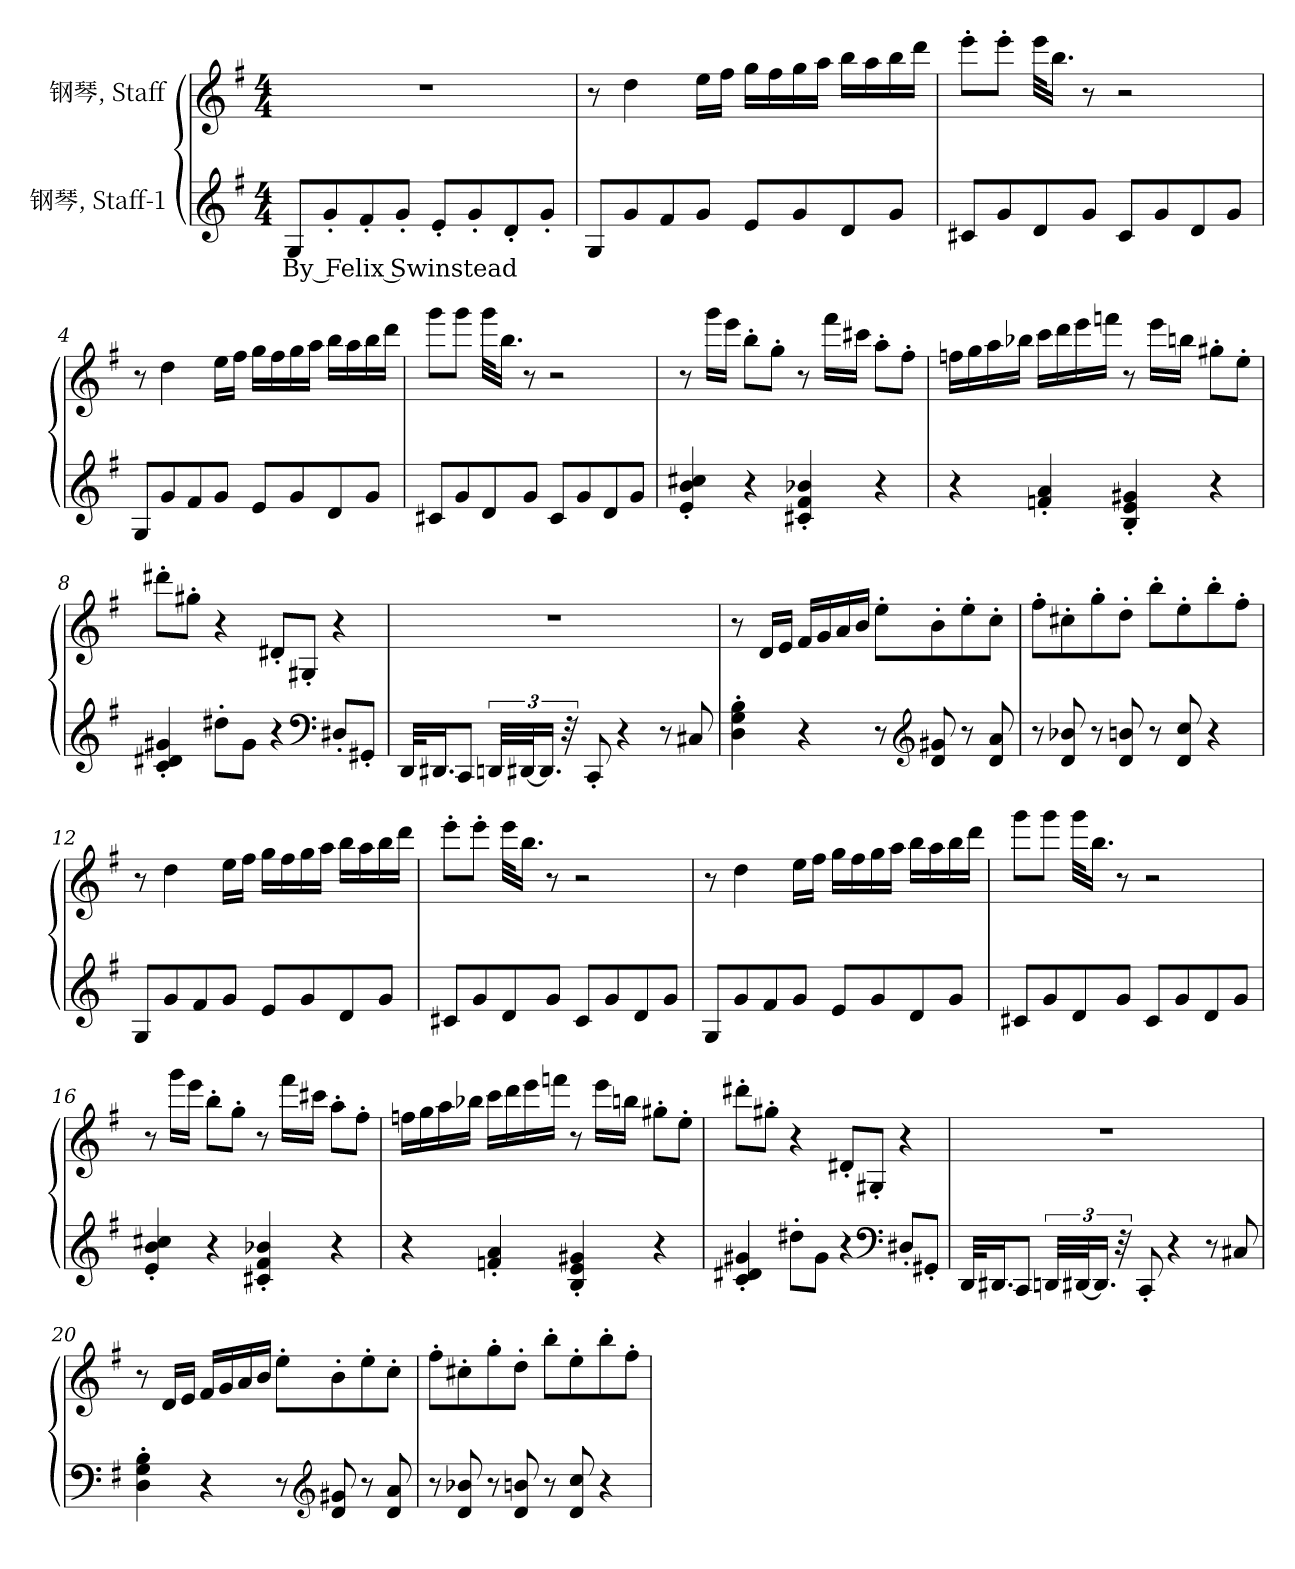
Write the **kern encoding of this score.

**kern	**text	**kern
*part2	*part2	*part1
*staff2	*staff2	*staff1
*I"钢琴, Staff-1	*	*I"钢琴, Staff
*clefG2	*	*clefG2
*k[f#]	*	*k[f#]
*M4/4	*	*M4/4
*MM170	*	*MM170
=1	=1	=1
8G/L	By Felix Swinstead	1r
8g'/	.	.
8f#'/	.	.
8g'/J	.	.
8e'/L	.	.
8g'/	.	.
8d'/	.	.
8g'/J	.	.
=2	=2	=2
8G/L	.	8r
8g/	.	4dd\
8f#/	.	.
8g/J	.	16ee\LL
.	.	16ff#\JJ
8e/L	.	16gg\LL
.	.	16ff#\
8g/	.	16gg\
.	.	16aa\JJ
8d/	.	16bb\LL
.	.	16aa\
8g/J	.	16bb\
.	.	16ddd\JJ
!!LO:LB:g=z
=3	=3	=3
8c#X/L	.	8eee'\L
8g/	.	8eee'\J
8d/	.	32eee\KLL
.	.	16.bb\JJ
8g/J	.	8r
8c#/L	.	2r
8g/	.	.
8d/	.	.
8g/J	.	.
=4	=4	=4
8G/L	.	8r
8g/	.	4dd\
8f#/	.	.
8g/J	.	16ee\LL
.	.	16ff#\JJ
8e/L	.	16gg\LL
.	.	16ff#\
8g/	.	16gg\
.	.	16aa\JJ
8d/	.	16bb\LL
.	.	16aa\
8g/J	.	16bb\
.	.	16ddd\JJ
=5	=5	=5
8c#X/L	.	8ggg\L
8g/	.	8ggg\J
8d/	.	32ggg\KLL
.	.	16.bb\JJ
8g/J	.	8r
8c#/L	.	2r
8g/	.	.
8d/	.	.
8g/J	.	.
!!LO:LB:g=z
=6	=6	=6
4e/' 4b/' 4cc#X/'	.	8r
.	.	16ggg\LL
.	.	16eee\JJ
4r	.	8bb'\L
.	.	8gg'\J
4c#X/' 4f#/' 4b-X/'	.	8r
.	.	16fff#\LL
.	.	16ccc#X\JJ
4r	.	8aa'\L
.	.	8ff#'\J
=7	=7	=7
4r	.	16ffn\LL
.	.	16gg\
.	.	16aa\
.	.	16bb-X\JJ
4fn/' 4a/'	.	16ccc\LL
.	.	16ddd\
.	.	16eee\
.	.	16fffn\JJ
4B/' 4e/' 4g#X/'	.	8r
.	.	16eee\LL
.	.	16bbn\JJ
4r	.	8gg#X'\L
.	.	8ee'\J
=8	=8	=8
4c/' 4d#X/' 4g#X/'	.	8ddd#X'\L
.	.	8gg#X'\J
8dd#X'\L	.	4r
8g#\J	.	.
4r	.	8d#X'/L
.	.	8G#X'/J
*clefF4	*	*
8D#X'/L	.	4r
8GG#X'/J	.	.
!!LO:LB:g=z
=9	=9	=9
32DD/KLL	.	1r
16.DD#X/J	.	.
8CC/J	.	.
48DDn/LLL	.	.
[48DD#X/J	.	.
24.DD#/JJ]	.	.
48r	.	.
8CC'/	.	.
4r	.	.
8r	.	.
8C#X/	.	.
=10	=10	=10
4D\' 4G\' 4B\'	.	8r
.	.	16d/LL
.	.	16e/JJ
4r	.	16f#/LL
.	.	16g/
.	.	16a/
.	.	16b/JJ
8r	.	8ee'\L
*clefG2	*	*
8d/ 8g#X/	.	8b'\
8r	.	8ee'\
8d/ 8a/	.	8cc'\J
=11	=11	=11
8r	.	8ff#'\L
8d/ 8b-X/	.	8cc#X'\
8r	.	8gg'\
8d/ 8bn/	.	8dd'\J
8r	.	8bb'\L
8d/ 8cc/	.	8ee'\
4r	.	8bb'\
.	.	8ff#'\J
!!LO:LB:g=z
=12	=12	=12
8G/L	.	8r
8g/	.	4dd\
8f#/	.	.
8g/J	.	16ee\LL
.	.	16ff#\JJ
8e/L	.	16gg\LL
.	.	16ff#\
8g/	.	16gg\
.	.	16aa\JJ
8d/	.	16bb\LL
.	.	16aa\
8g/J	.	16bb\
.	.	16ddd\JJ
=13	=13	=13
8c#X/L	.	8eee'\L
8g/	.	8eee'\J
8d/	.	32eee\KLL
.	.	16.bb\JJ
8g/J	.	8r
8c#/L	.	2r
8g/	.	.
8d/	.	.
8g/J	.	.
=14	=14	=14
8G/L	.	8r
8g/	.	4dd\
8f#/	.	.
8g/J	.	16ee\LL
.	.	16ff#\JJ
8e/L	.	16gg\LL
.	.	16ff#\
8g/	.	16gg\
.	.	16aa\JJ
8d/	.	16bb\LL
.	.	16aa\
8g/J	.	16bb\
.	.	16ddd\JJ
!!LO:LB:g=z
=15	=15	=15
8c#X/L	.	8ggg\L
8g/	.	8ggg\J
8d/	.	32ggg\KLL
.	.	16.bb\JJ
8g/J	.	8r
8c#/L	.	2r
8g/	.	.
8d/	.	.
8g/J	.	.
=16	=16	=16
4e/' 4b/' 4cc#X/'	.	8r
.	.	16ggg\LL
.	.	16eee\JJ
4r	.	8bb'\L
.	.	8gg'\J
4c#X/' 4f#/' 4b-X/'	.	8r
.	.	16fff#\LL
.	.	16ccc#X\JJ
4r	.	8aa'\L
.	.	8ff#'\J
=17	=17	=17
4r	.	16ffn\LL
.	.	16gg\
.	.	16aa\
.	.	16bb-X\JJ
4fn/' 4a/'	.	16ccc\LL
.	.	16ddd\
.	.	16eee\
.	.	16fffn\JJ
4B/' 4e/' 4g#X/'	.	8r
.	.	16eee\LL
.	.	16bbn\JJ
4r	.	8gg#X'\L
.	.	8ee'\J
!!LO:PB:g=z
=18	=18	=18
4c/' 4d#X/' 4g#X/'	.	8ddd#X'\L
.	.	8gg#X'\J
8dd#X'\L	.	4r
8g#\J	.	.
4r	.	8d#X'/L
.	.	8G#X'/J
*clefF4	*	*
8D#X'/L	.	4r
8GG#X'/J	.	.
=19	=19	=19
32DD/KLL	.	1r
16.DD#X/J	.	.
8CC/J	.	.
48DDn/LLL	.	.
[48DD#X/J	.	.
24.DD#/JJ]	.	.
48r	.	.
8CC'/	.	.
4r	.	.
8r	.	.
8C#X/	.	.
!!LO:LB:g=z
=20	=20	=20
4D\' 4G\' 4B\'	.	8r
.	.	16d/LL
.	.	16e/JJ
4r	.	16f#/LL
.	.	16g/
.	.	16a/
.	.	16b/JJ
8r	.	8ee'\L
*clefG2	*	*
8d/ 8g#X/	.	8b'\
8r	.	8ee'\
8d/ 8a/	.	8cc'\J
=21	=21	=21
8r	.	8ff#'\L
8d/ 8b-X/	.	8cc#X'\
8r	.	8gg'\
8d/ 8bn/	.	8dd'\J
8r	.	8bb'\L
8d/ 8cc/	.	8ee'\
4r	.	8bb'\
.	.	8ff#'\J
=	=	=
*-	*-	*-
